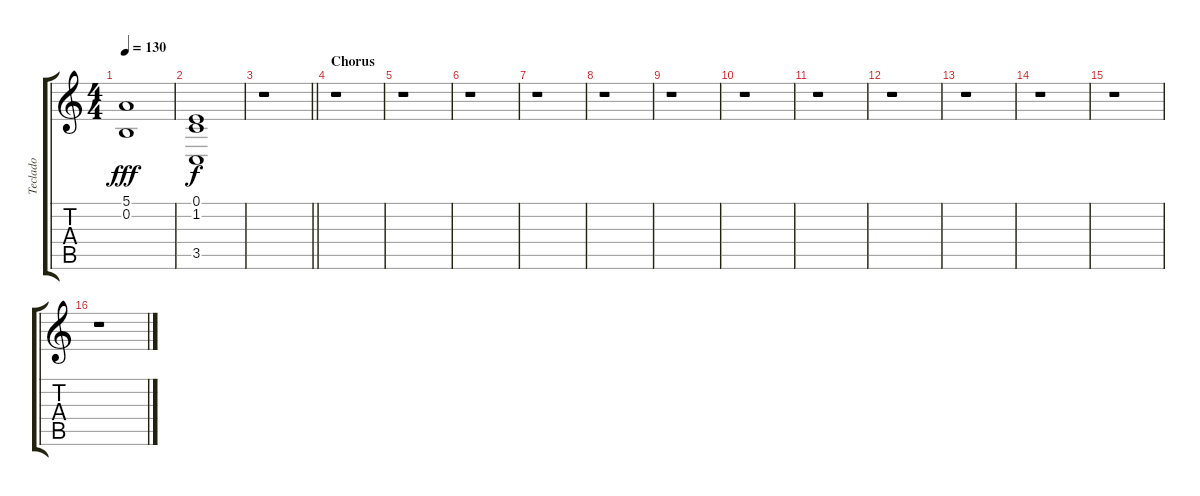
\track ("Teclado" "Teclado") {instrument pad2warm}
\staff {score tabs}
\tuning (E4 B3 G3 D3 A2 E2) {hide}
\ts (4 4)
\tempo 130
\clef g2
\ks c
(5.1 0.2).1{dy fff} |
(0.1 1.2 3.5).1{dy f} |
\barLineRight lightlight
r.1 |
\section ("" "Chorus")
r.1 |
r.1 |
r.1 |
r.1 |
r.1 |
r.1 |
r.1 |
r.1 |
r.1 |
r.1 |
r.1 |
r.1 |
r.1
